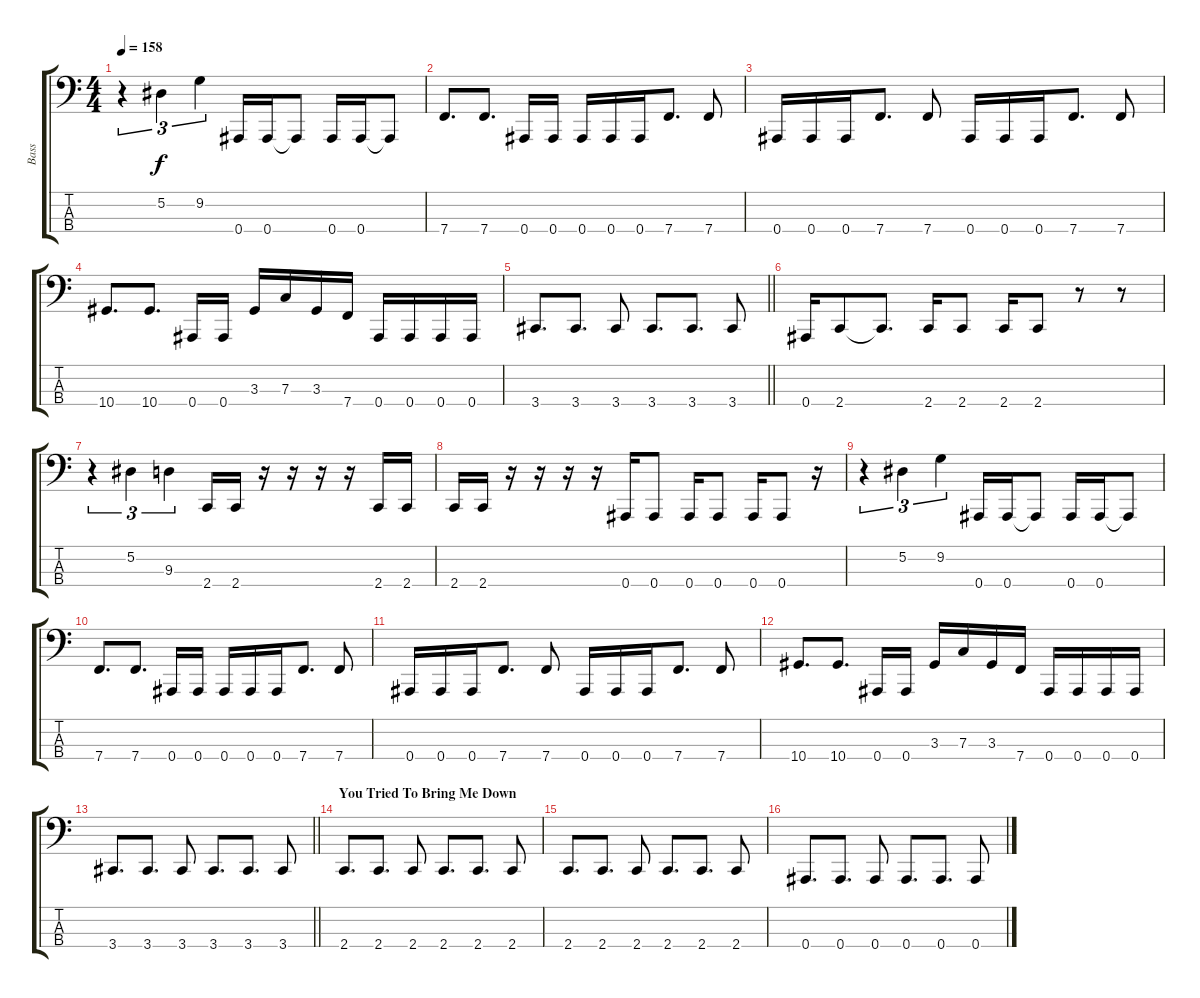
\track ("Bass" "Bass") {instrument electricbasspick}
\staff {score tabs}
\tuning (Eb2 Bb1 F1 Bb0) {hide}
\ts (4 4)
\tempo 158
\clef f4
\ks c
r.4{tu (3 2) dy f} 5.2.4{tu (3 2)} 9.2.4{tu (3 2)} 0.4.16 0.4.16 0.4{t}.8 0.4.16 0.4.16 0.4{t}.8 |
7.4.8{d} 7.4.8{d} 0.4.16 0.4.16 0.4.16 0.4.16 0.4.16 7.4.8{d} 7.4.8 |
0.4.16 0.4.16 0.4.16 7.4.8{d} 7.4.8 0.4.16 0.4.16 0.4.16 7.4.8{d} 7.4.8 |
10.4.8{d} 10.4.8{d} 0.4.16 0.4.16 3.3.16 7.3.16 3.3.16 7.4.16 0.4.16 0.4.16 0.4.16 0.4.16 |
\barLineRight lightlight
3.4.8{d} 3.4.8{d} 3.4.8 3.4.8{d} 3.4.8{d} 3.4.8 |
0.4.16 2.4.8 2.4{t}.8{d} 2.4.16 2.4.8 2.4.16 2.4.8 r.8 r.8 |
r.4{tu (3 2)} 5.2.4{tu (3 2)} 9.3.4{tu (3 2)} 2.4.16 2.4.16 r.16 r.16 r.16 r.16 2.4.16 2.4.16 |
2.4.16 2.4.16 r.16 r.16 r.16 r.16 0.4.16 0.4.8 0.4.16 0.4.8 0.4.16 0.4.8 r.16 |
r.4{tu (3 2)} 5.2.4{tu (3 2)} 9.2.4{tu (3 2)} 0.4.16 0.4.16 0.4{t}.8 0.4.16 0.4.16 0.4{t}.8 |
7.4.8{d} 7.4.8{d} 0.4.16 0.4.16 0.4.16 0.4.16 0.4.16 7.4.8{d} 7.4.8 |
0.4.16 0.4.16 0.4.16 7.4.8{d} 7.4.8 0.4.16 0.4.16 0.4.16 7.4.8{d} 7.4.8 |
10.4.8{d} 10.4.8{d} 0.4.16 0.4.16 3.3.16 7.3.16 3.3.16 7.4.16 0.4.16 0.4.16 0.4.16 0.4.16 |
\barLineRight lightlight
3.4.8{d} 3.4.8{d} 3.4.8 3.4.8{d} 3.4.8{d} 3.4.8 |
\section ("" "You Tried To Bring Me Down")
2.4.8{d} 2.4.8{d} 2.4.8 2.4.8{d} 2.4.8{d} 2.4.8 |
2.4.8{d} 2.4.8{d} 2.4.8 2.4.8{d} 2.4.8{d} 2.4.8 |
0.4.8{d} 0.4.8{d} 0.4.8 0.4.8{d} 0.4.8{d} 0.4.8
